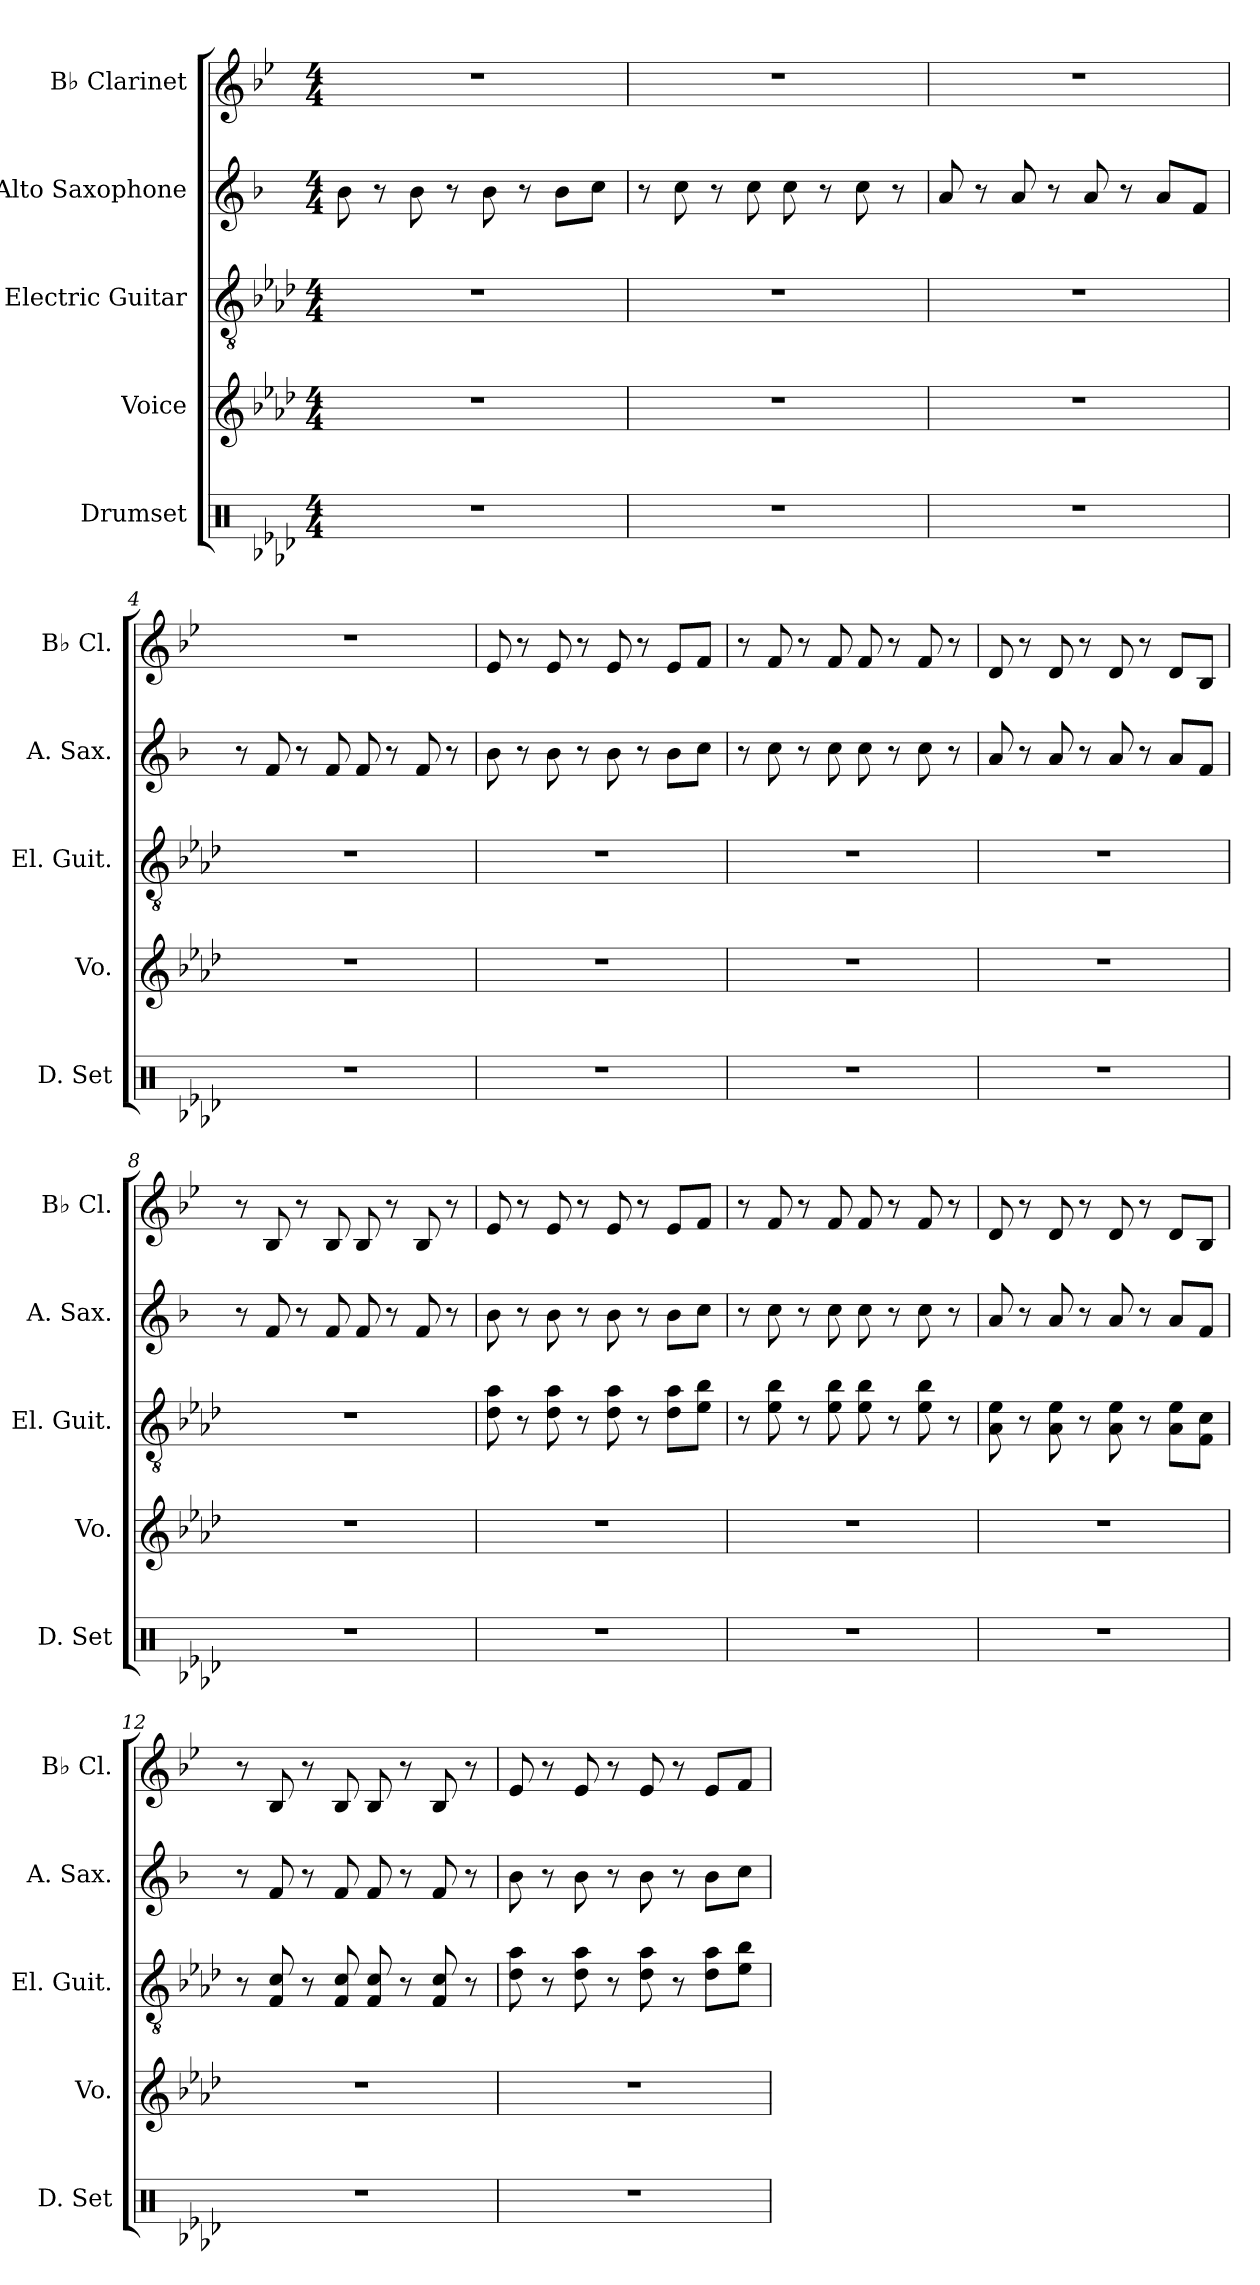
**kern	**kern	**kern	**kern	**kern
*part5	*part4	*part3	*part2	*part1
*staff5	*staff4	*staff3	*staff2	*staff1
*I"Drumset	*I"Voice	*I"Electric Guitar	*I"Alto Saxophone	*I"B♭ Clarinet
*I'D. Set	*I'Vo.	*I'El. Guit.	*I'A. Sax.	*I'B♭ Cl.
*clefX	*clefG2	*clefGv2	*clefG2	*clefG2
*	*	*	*ITrd5c9	*ITrd1c2
*k[b-e-a-d-]	*k[b-e-a-d-]	*k[b-e-a-d-]	*k[b-e-a-d-]	*k[b-e-a-d-]
*M4/4	*M4/4	*M4/4	*M4/4	*M4/4
*MM138	*MM138	*MM138	*MM138	*MM138
=1	=1	=1	=1	=1
1r	1r	1r	8d-\	1r
.	.	.	8r	.
.	.	.	8d-\	.
.	.	.	8r	.
.	.	.	8d-\	.
.	.	.	8r	.
.	.	.	8d-\L	.
.	.	.	8e-\J	.
=2	=2	=2	=2	=2
1r	1r	1r	8r	1r
.	.	.	8e-\	.
.	.	.	8r	.
.	.	.	8e-\	.
.	.	.	8e-\	.
.	.	.	8r	.
.	.	.	8e-\	.
.	.	.	8r	.
=3	=3	=3	=3	=3
1r	1r	1r	8c/	1r
.	.	.	8r	.
.	.	.	8c/	.
.	.	.	8r	.
.	.	.	8c/	.
.	.	.	8r	.
.	.	.	8c/L	.
.	.	.	8A-/J	.
=4	=4	=4	=4	=4
1r	1r	1r	8r	1r
.	.	.	8A-/	.
.	.	.	8r	.
.	.	.	8A-/	.
.	.	.	8A-/	.
.	.	.	8r	.
.	.	.	8A-/	.
.	.	.	8r	.
!!LO:LB:g=z
=5	=5	=5	=5	=5
1r	1r	1r	8d-\	8d-/
.	.	.	8r	8r
.	.	.	8d-\	8d-/
.	.	.	8r	8r
.	.	.	8d-\	8d-/
.	.	.	8r	8r
.	.	.	8d-\L	8d-/L
.	.	.	8e-\J	8e-/J
=6	=6	=6	=6	=6
1r	1r	1r	8r	8r
.	.	.	8e-\	8e-/
.	.	.	8r	8r
.	.	.	8e-\	8e-/
.	.	.	8e-\	8e-/
.	.	.	8r	8r
.	.	.	8e-\	8e-/
.	.	.	8r	8r
=7	=7	=7	=7	=7
1r	1r	1r	8c/	8c/
.	.	.	8r	8r
.	.	.	8c/	8c/
.	.	.	8r	8r
.	.	.	8c/	8c/
.	.	.	8r	8r
.	.	.	8c/L	8c/L
.	.	.	8A-/J	8A-/J
=8	=8	=8	=8	=8
1r	1r	1r	8r	8r
.	.	.	8A-/	8A-/
.	.	.	8r	8r
.	.	.	8A-/	8A-/
.	.	.	8A-/	8A-/
.	.	.	8r	8r
.	.	.	8A-/	8A-/
.	.	.	8r	8r
!!LO:PB:g=z
=9	=9	=9	=9	=9
1r	1r	8d-\ 8a-\	8d-\	8d-/
.	.	8r	8r	8r
.	.	8d-\ 8a-\	8d-\	8d-/
.	.	8r	8r	8r
.	.	8d-\ 8a-\	8d-\	8d-/
.	.	8r	8r	8r
.	.	8d-\ 8a-\L	8d-\L	8d-/L
.	.	8e-\ 8b-\J	8e-\J	8e-/J
=10	=10	=10	=10	=10
1r	1r	8r	8r	8r
.	.	8e-\ 8b-\	8e-\	8e-/
.	.	8r	8r	8r
.	.	8e-\ 8b-\	8e-\	8e-/
.	.	8e-\ 8b-\	8e-\	8e-/
.	.	8r	8r	8r
.	.	8e-\ 8b-\	8e-\	8e-/
.	.	8r	8r	8r
=11	=11	=11	=11	=11
1r	1r	8A-\ 8e-\	8c/	8c/
.	.	8r	8r	8r
.	.	8A-\ 8e-\	8c/	8c/
.	.	8r	8r	8r
.	.	8A-\ 8e-\	8c/	8c/
.	.	8r	8r	8r
.	.	8A-\ 8e-\L	8c/L	8c/L
.	.	8F\ 8c\J	8A-/J	8A-/J
=12	=12	=12	=12	=12
1r	1r	8r	8r	8r
.	.	8F/ 8c/	8A-/	8A-/
.	.	8r	8r	8r
.	.	8F/ 8c/	8A-/	8A-/
.	.	8F/ 8c/	8A-/	8A-/
.	.	8r	8r	8r
.	.	8F/ 8c/	8A-/	8A-/
.	.	8r	8r	8r
!!LO:LB:g=z
=13	=13	=13	=13	=13
1r	1r	8d-\ 8a-\	8d-\	8d-/
.	.	8r	8r	8r
.	.	8d-\ 8a-\	8d-\	8d-/
.	.	8r	8r	8r
.	.	8d-\ 8a-\	8d-\	8d-/
.	.	8r	8r	8r
.	.	8d-\ 8a-\L	8d-\L	8d-/L
.	.	8e-\ 8b-\J	8e-\J	8e-/J
=	=	=	=	=
*-	*-	*-	*-	*-
